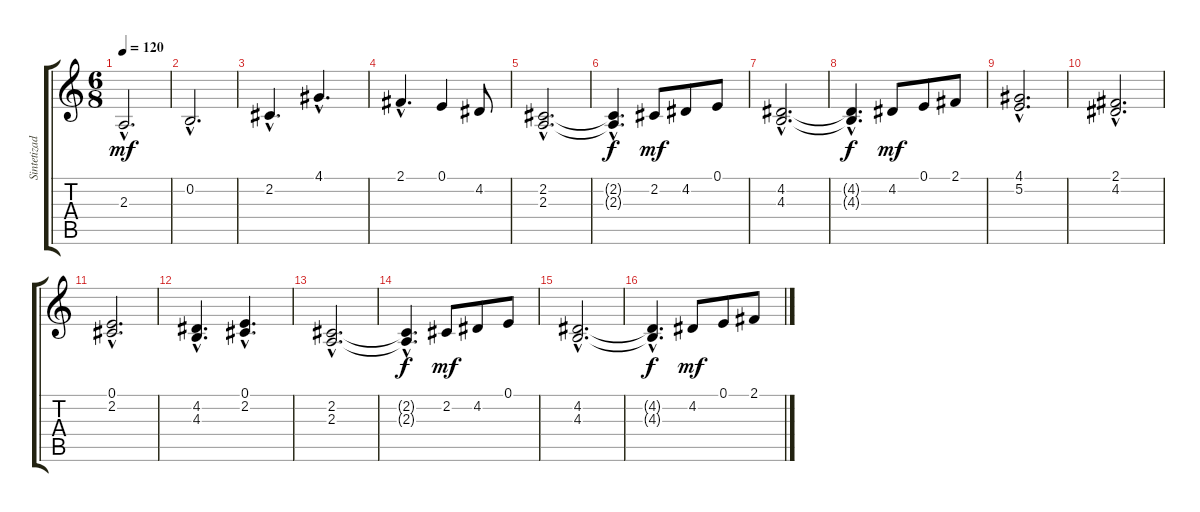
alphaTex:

\track ("Sintetizador" "Sintetizad") {instrument stringensemble1}
\staff {score tabs}
\tuning (E4 B3 G3 D3 A2 E2) {hide}
\ts (6 8)
\tempo 120
\clef g2
\ks c
2.3{hac}.2{d dy mf} |
0.2{hac}.2{d} |
2.2{hac}.4{d} 4.1{hac}.4{d} |
2.1{hac}.4{d} 0.1.4 4.2.8 |
(2.2{hac} 2.3{hac}).2{d} |
(2.2{hac t} 2.3{hac t}).4{d dy f} 2.2.8{dy mf} 4.2.8 0.1.8 |
(4.2{hac} 4.3{hac}).2{d} |
(4.2{hac t} 4.3{hac t}).4{d dy f} 4.2.8{dy mf} 0.1.8 2.1.8 |
(4.1{hac} 5.2{hac}).2{d} |
(2.1{hac} 4.2{hac}).2{d} |
(0.1{hac} 2.2{hac}).2{d} |
(4.2{hac} 4.3{hac}).4{d} (0.1{hac} 2.2{hac}).4{d} |
(2.2{hac} 2.3{hac}).2{d} |
(2.2{hac t} 2.3{hac t}).4{d dy f} 2.2.8{dy mf} 4.2.8 0.1.8 |
(4.2{hac} 4.3{hac}).2{d} |
(4.2{hac t} 4.3{hac t}).4{d dy f} 4.2.8{dy mf} 0.1.8 2.1.8
